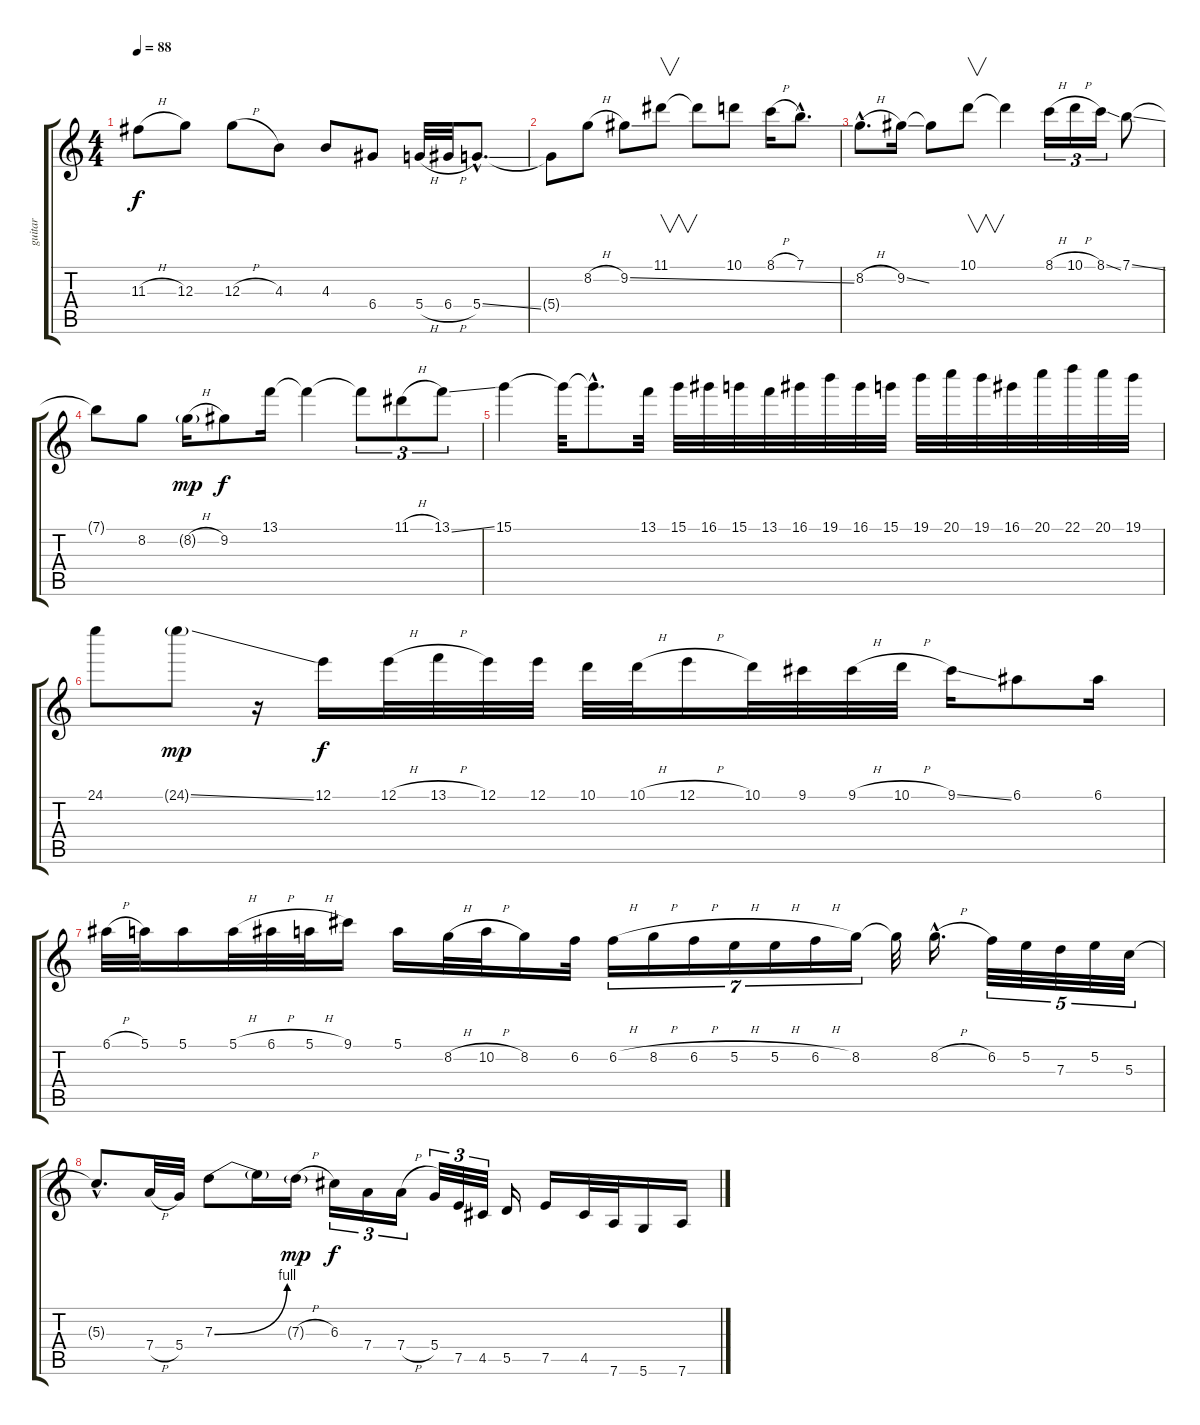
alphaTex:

\track ("guitar" "guitar") {instrument distortionguitar}
\staff {score tabs}
\tuning (E4 B3 G3 D3 A2 D2) {hide}
\ts (4 4)
\tempo 88
\clef g2
\ks c
11.3{h}.8{dy f} 12.3.8 12.3{h}.8 4.3.8 4.3.8 6.4.8 5.4{h}.32 6.4{h}.32 5.4{ss hac}.8{d} |
5.4{t}.8 8.2{h}.8 9.2{ss}.8 11.1.8{v} 11.1{t}.8 10.1.8 8.1{h}.16 7.1{hac}.8{d} |
8.2{h hac}.8{d} 9.2{ss}.16 9.2{t}.8 10.1.8{v} 10.1{t}.4 8.1{h}.16{tu (3 2)} 10.1{h}.16{tu (3 2)} 8.1{ss}.16{tu (3 2)} 7.1{ss}.8 |
7.1{t}.8 8.2.8 8.2{h g}.16{dy mp} 9.2.8{dy f} 13.1.16 13.1{t}.4 13.1{t}.8{tu (3 2)} 11.1{h}.8{tu (3 2)} 13.1{ss}.8{tu (3 2)} |
15.1.4 15.1{t}.32 15.1{hac t}.8{d} 13.1.32 15.1.32 16.1.32 15.1.32 13.1.32 16.1.32 19.1.32 16.1.32 15.1.32 19.1.32 20.1.32 19.1.32 16.1.32 20.1.32 22.1.32 20.1.32 19.1.32 |
24.1.8 24.1{ss g}.8{dy mp} r.16 12.1.16{dy f} 12.1{h}.32 13.1{h}.32 12.1.32 12.1.32 10.1.32 10.1{h}.32 12.1{h}.16 10.1.32 9.1.32 9.1{h}.32 10.1{h}.32 9.1{ss}.16 6.1.8 6.1.16 |
6.1{h}.32 5.1.32 5.1.16 5.1{h}.32 6.1{h}.32 5.1{h}.32 9.1.16 5.1.16 8.2{h}.32 10.2{h}.32 8.2.16 6.2.32 6.2{h}.16{tu (7 4)} 8.2{h}.16{tu (7 4)} 6.2{h}.16{tu (7 4)} 5.2{h}.16{tu (7 4)} 5.2{h}.16{tu (7 4)} 6.2{h}.16{tu (7 4)} 8.2.16{tu (7 4)} 8.2{t}.32 8.2{h hac}.16{d} 6.2.32{tu (5 4)} 5.2.32{tu (5 4)} 7.3.32{tu (5 4)} 5.2.32{tu (5 4)} 5.3.32{tu (5 4)} |
5.3{hac t}.8{d} 7.4{h}.32 5.4.32 7.3{be (bend 0 0 60 4)}.8 7.3{t}.16 7.3{h g}.16{dy mp} 6.3.16{tu (3 2) dy f} 7.4.16{tu (3 2)} 7.4{h}.16{tu (3 2)} 5.4.32{tu (3 2)} 7.5.32{tu (3 2)} 4.5.32{tu (3 2)} 5.5.16 7.5.16 4.5.32 7.6.32 5.6.16 7.6.16
